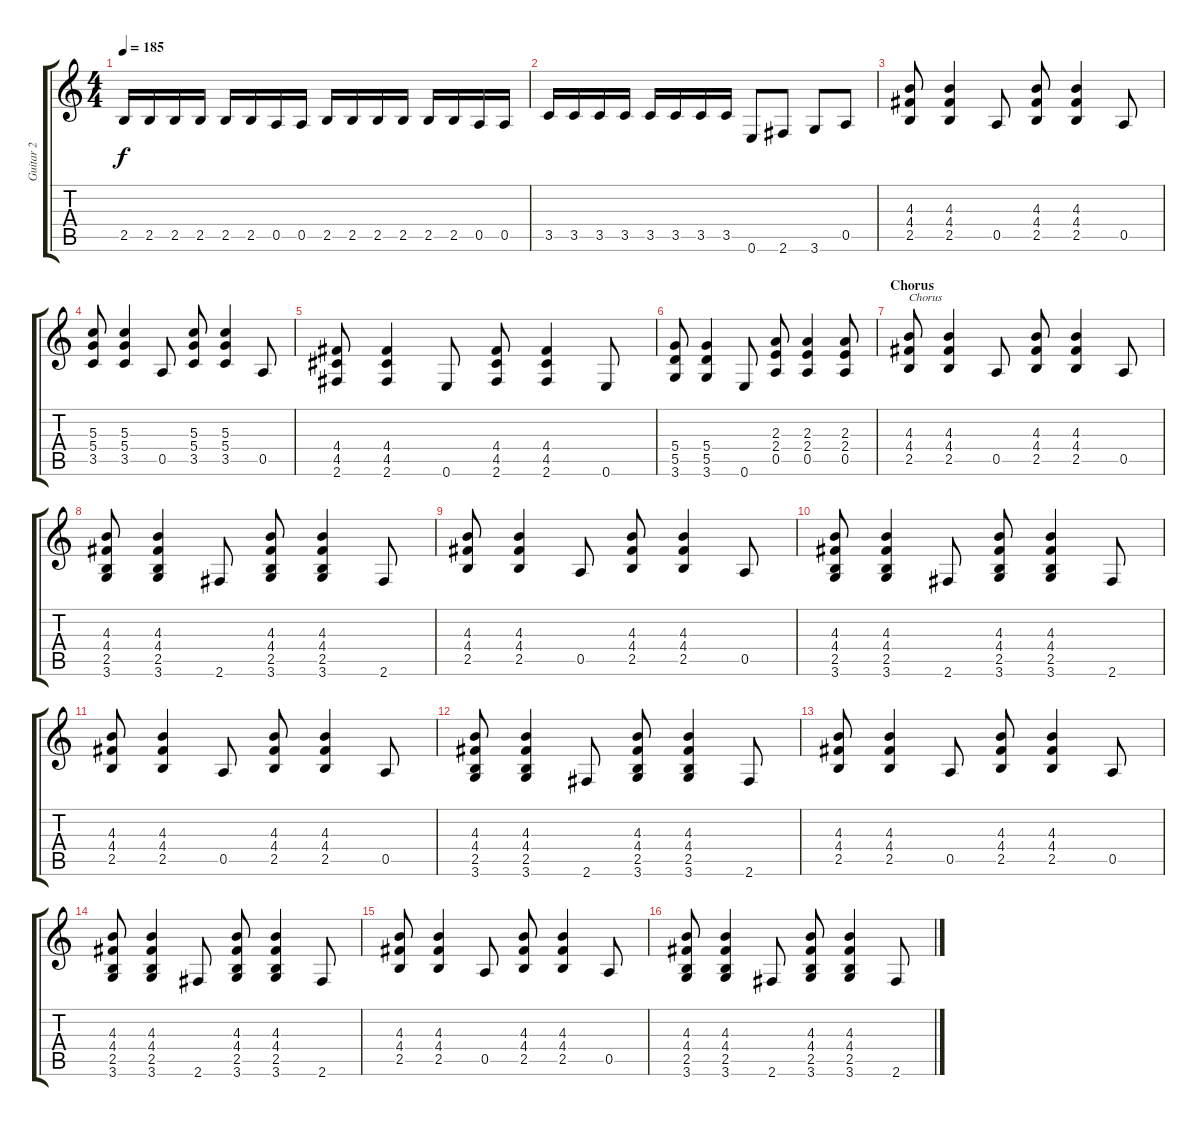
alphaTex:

\track ("Guitar 2" "Guitar 2") {instrument distortionguitar}
\staff {score tabs}
\tuning (E4 B3 G3 D3 A2 E2) {hide}
\ts (4 4)
\tempo 185
\clef g2
\ks c
2.5.16{dy f} 2.5.16 2.5.16 2.5.16 2.5.16 2.5.16 0.5.16 0.5.16 2.5.16 2.5.16 2.5.16 2.5.16 2.5.16 2.5.16 0.5.16 0.5.16 |
3.5.16 3.5.16 3.5.16 3.5.16 3.5.16 3.5.16 3.5.16 3.5.16 0.6.8 2.6.8 3.6.8 0.5.8 |
(4.3 4.4 2.5).8 (4.3 4.4 2.5).4 0.5.8 (4.3 4.4 2.5).8 (4.3 4.4 2.5).4 0.5.8 |
(5.3 5.4 3.5).8 (5.3 5.4 3.5).4 0.5.8 (5.3 5.4 3.5).8 (5.3 5.4 3.5).4 0.5.8 |
(4.4 4.5 2.6).8 (4.4 4.5 2.6).4 0.6.8 (4.4 4.5 2.6).8 (4.4 4.5 2.6).4 0.6.8 |
(5.4 5.5 3.6).8 (5.4 5.5 3.6).4 0.6.8 (2.3 2.4 0.5).8 (2.3 2.4 0.5).4 (2.3 2.4 0.5).8 |
\section ("" "Chorus")
(4.3 4.4 2.5).8{txt "Chorus"} (4.3 4.4 2.5).4 0.5.8 (4.3 4.4 2.5).8 (4.3 4.4 2.5).4 0.5.8 |
(4.3 4.4 2.5 3.6).8 (4.3 4.4 2.5 3.6).4 2.6.8 (4.3 4.4 2.5 3.6).8 (4.3 4.4 2.5 3.6).4 2.6.8 |
(4.3 4.4 2.5).8 (4.3 4.4 2.5).4 0.5.8 (4.3 4.4 2.5).8 (4.3 4.4 2.5).4 0.5.8 |
(4.3 4.4 2.5 3.6).8 (4.3 4.4 2.5 3.6).4 2.6.8 (4.3 4.4 2.5 3.6).8 (4.3 4.4 2.5 3.6).4 2.6.8 |
(4.3 4.4 2.5).8 (4.3 4.4 2.5).4 0.5.8 (4.3 4.4 2.5).8 (4.3 4.4 2.5).4 0.5.8 |
(4.3 4.4 2.5 3.6).8 (4.3 4.4 2.5 3.6).4 2.6.8 (4.3 4.4 2.5 3.6).8 (4.3 4.4 2.5 3.6).4 2.6.8 |
(4.3 4.4 2.5).8 (4.3 4.4 2.5).4 0.5.8 (4.3 4.4 2.5).8 (4.3 4.4 2.5).4 0.5.8 |
(4.3 4.4 2.5 3.6).8 (4.3 4.4 2.5 3.6).4 2.6.8 (4.3 4.4 2.5 3.6).8 (4.3 4.4 2.5 3.6).4 2.6.8 |
(4.3 4.4 2.5).8 (4.3 4.4 2.5).4 0.5.8 (4.3 4.4 2.5).8 (4.3 4.4 2.5).4 0.5.8 |
(4.3 4.4 2.5 3.6).8 (4.3 4.4 2.5 3.6).4 2.6.8 (4.3 4.4 2.5 3.6).8 (4.3 4.4 2.5 3.6).4 2.6.8
